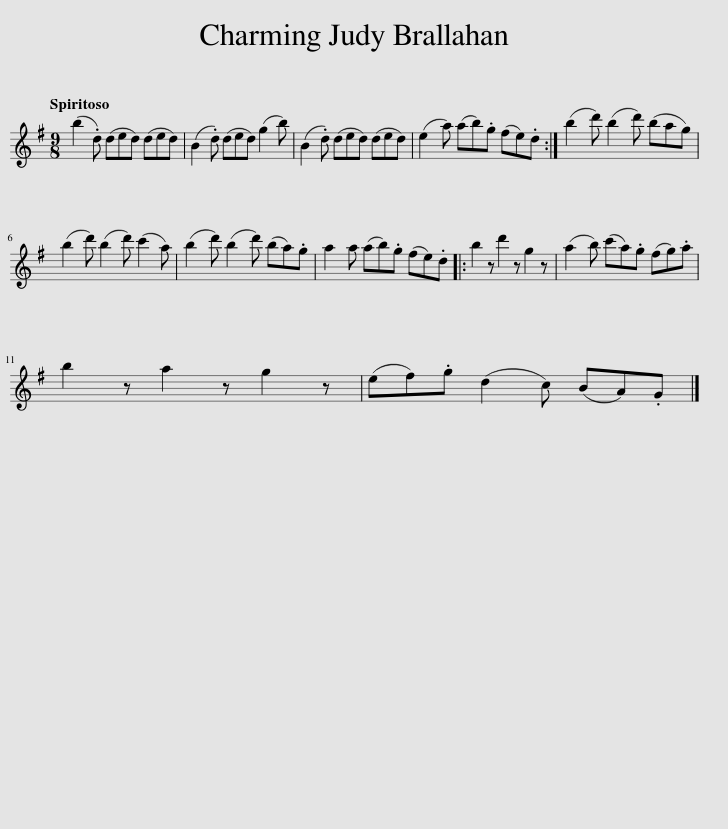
X:1
L:1/8
Q:1/4=120
M:9/8
I:linebreak $
K:G
V:1 treble
V:1
 (b2 .d) (ded) (ded) | (B2 .d) (ded) (g2 b) | (B2 .d) (ded) (ded) | (e2 a) (ab).g (fe).d :| (b2 d') (b2 d') (bag) |$ %5
 (b2 d') (b2 d') (c'2 a) | (b2 d') (b2 d') (ba).g | a2 a (ab).g (fe).d |: b2 z d'2 z g2 z | (a2 b) (c'a).g (fg).a |$ %10
 b2 z a2 z g2 z | (ef).g (d2 c) (BA).G |] %12
